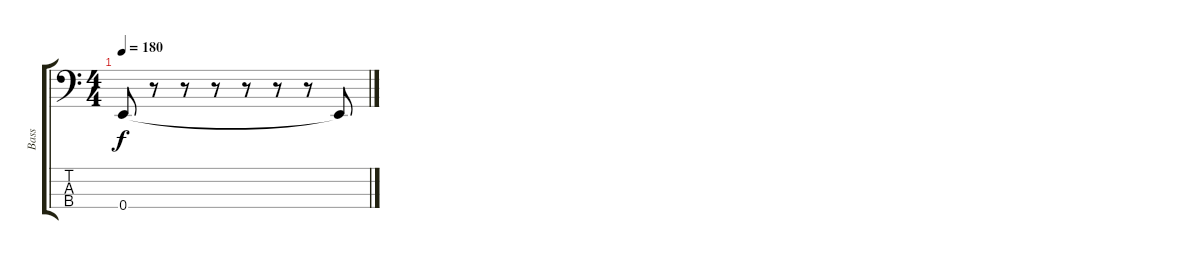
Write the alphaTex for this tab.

\track ("Bass" "Bass") {instrument electricbasspick}
\staff {score tabs}
\tuning (G2 D2 A1 E1) {hide}
\ts (4 4)
\tempo 180
\clef f4
\ks c
0.4.8{dy f} r.8 r.8 r.8 r.8 r.8 r.8 0.4{t}.8
